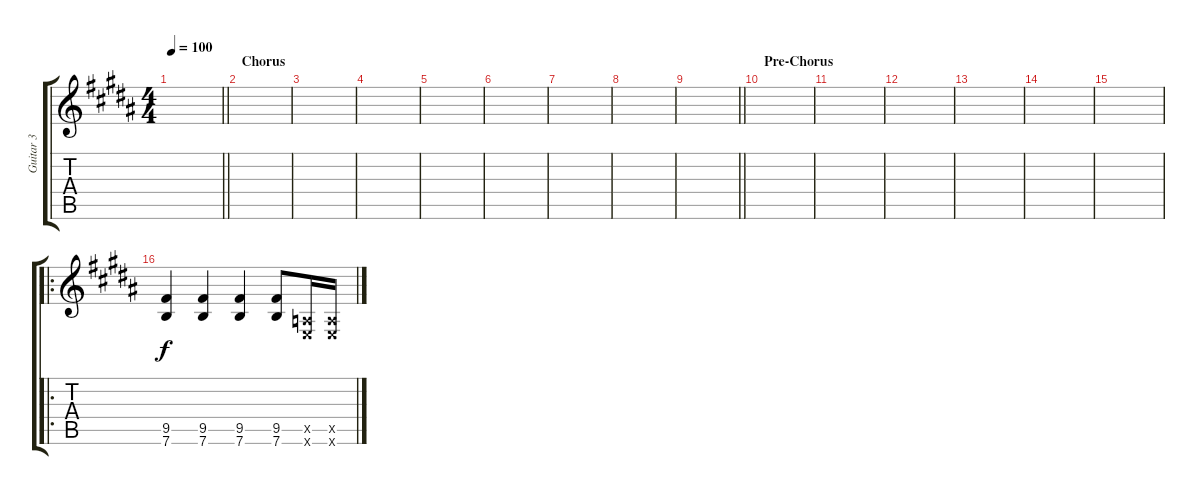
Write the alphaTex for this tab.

\track ("Guitar 3" "Guitar 3") {instrument overdrivenguitar}
\staff {score tabs}
\tuning (E4 B3 G3 D3 A2 E2) {hide}
\ts (4 4)
\tempo 100
\clef g2
\barLineRight lightlight
\ks b
|
\section ("" "Chorus")
|
|
|
|
|
|
|
\barLineRight lightlight
|
\section ("" "Pre-Chorus")
|
|
|
|
|
|
\ro
(9.5 7.6).4 (9.5 7.6).4 (9.5 7.6).4 (9.5 7.6).8 (0.5{x} 0.6{x}).16 (0.5{x} 0.6{x}).16
